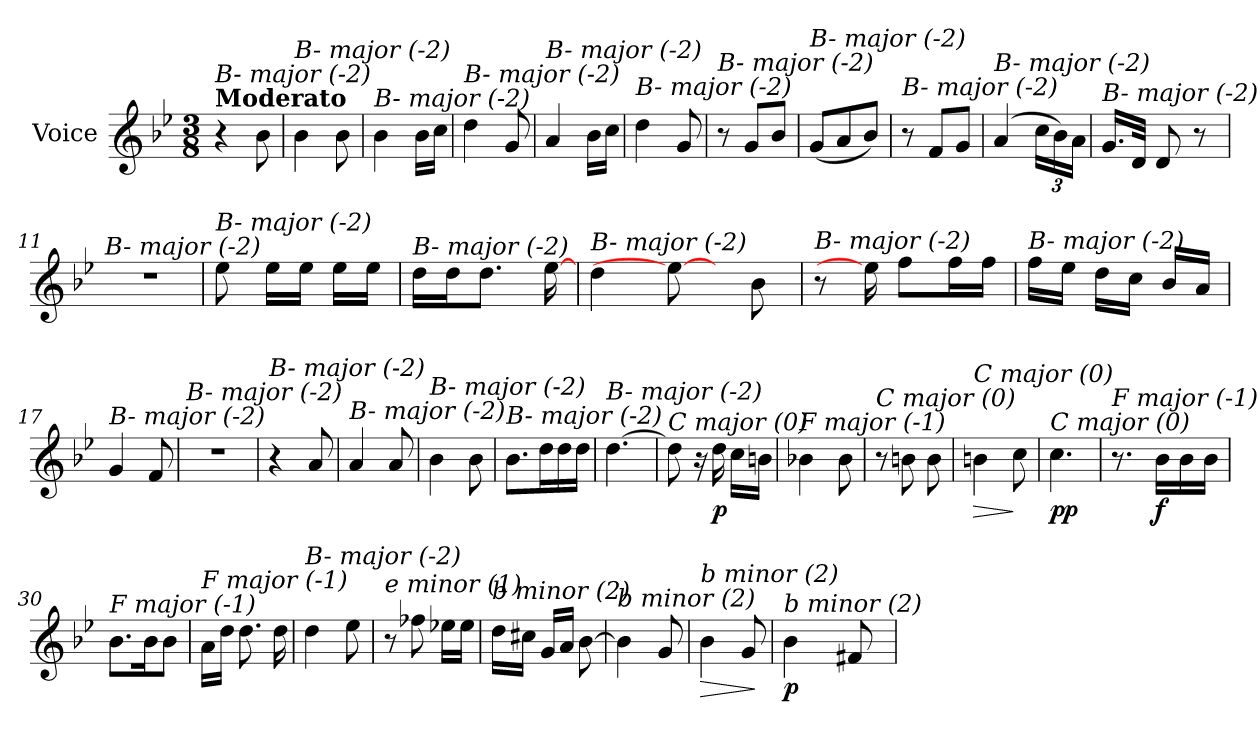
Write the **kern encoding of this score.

**kern	**dynam
*part1	*part1
*staff1	*staff1
*I"Voice	*
*clefG2	*
*k[b-e-]	*
*B-:	*
*M3/8	*
=	=
!LO:TX:a:B:t=Moderato	!
!LO:TX:i:t=B- major (-2)	!
4r	.
8b-\	.
=1	=1
!LO:TX:i:t=B- major (-2)	!
4b-\	.
8b-\	.
=2	=2
!LO:TX:i:t=B- major (-2)	!
4b-\	.
16b-\LL	.
16cc\JJ	.
=3	=3
!LO:TX:i:t=B- major (-2)	!
4dd\	.
8g/	.
=4	=4
!LO:TX:i:t=B- major (-2)	!
4a/	.
16b-\LL	.
16cc\JJ	.
=5	=5
!LO:TX:i:t=B- major (-2)	!
4dd\	.
8g/	.
=6	=6
!LO:TX:i:t=B- major (-2)	!
8r	.
8g/L	.
8b-/J	.
=7	=7
!LO:TX:i:t=B- major (-2)	!
(>8g/L	.
8a/	.
8b-/J)	.
!!LO:LB:g=z
=8	=8
!LO:TX:i:t=B- major (-2)	!
8r	.
8f/L	.
8g/J	.
=9	=9
!LO:TX:i:t=B- major (-2)	!
(4a/	.
24cc\LL	.
24b-\)	.
24a\JJ	.
=10	=10
!LO:TX:i:t=B- major (-2)	!
16.g/LL	.
32d/JJk	.
8d/	.
8r	.
=11	=11
!LO:TX:i:t=B- major (-2)	!
4.r	.
=12	=12
!LO:TX:i:t=B- major (-2)	!
8ee-\	.
16ee-\LL	.
16ee-\JJ	.
16ee-\LL	.
16ee-\JJ	.
=13	=13
!LO:TX:i:t=B- major (-2)	!
16dd\LL	.
16dd\J	.
8.dd\J	.
[16ee-\	.
=14	=14
!LO:TX:i:t=B- major (-2)	!
4dd\	.
8ee-\_	.
16ryy	.
8b-\	.
=15	=15
!LO:TX:i:t=B- major (-2)	!
8r	.
16ee-\]	.
8ff\L	.
16ff\L	.
16ff\JJ	.
!!LO:LB:g=z
=16	=16
!LO:TX:i:t=B- major (-2)	!
16ff\LL	.
16ee-\JJ	.
16dd\LL	.
16cc\JJ	.
16b-/LL	.
16a/JJ	.
=17	=17
!LO:TX:i:t=B- major (-2)	!
4g/	.
8f/	.
=18	=18
!LO:TX:i:t=B- major (-2)	!
4.r	.
=19	=19
!LO:TX:i:t=B- major (-2)	!
4r	.
8a/	.
=20	=20
!LO:TX:i:t=B- major (-2)	!
4a/	.
8a/	.
=21	=21
!LO:TX:i:t=B- major (-2)	!
4b-\	.
8b-\	.
=22	=22
!LO:TX:i:t=B- major (-2)	!
8.b-\L	.
16dd\L	.
16dd\	.
16dd\JJ	.
!!LO:LB:g=z
=23	=23
!LO:TX:i:t=B- major (-2)	!
[4.dd\	.
=24	=24
!LO:TX:i:t=C major (0)	!
8dd\]	.
16r	.
!	!LO:DY:b
16dd\	p
16cc\LL	.
16bn\JJ	.
=25	=25
!LO:TX:i:t=F major (-1)	!
4b-X\	.
8b-\	.
=26	=26
!LO:TX:i:t=C major (0)	!
8r	.
8bn\	.
8b\	.
=27	=27
!LO:TX:i:t=C major (0)	!
!	!LO:HP:b
4bn\	>
8cc\	]
=28	=28
!LO:TX:i:t=C major (0)	!
!	!LO:DY:b
4.cc\	pp
=29	=29
!LO:TX:i:t=F major (-1)	!
8.r	.
!	!LO:DY:b
16b-\LL	f
16b-\	.
16b-\JJ	.
=30	=30
!LO:TX:i:t=F major (-1)	!
8.b-\L	.
16b-\k	.
8b-\J	.
!!LO:LB:g=z
=31	=31
!LO:TX:i:t=F major (-1)	!
16a\LL	.
16dd\JJ	.
8.dd\	.
16dd\	.
=32	=32
!LO:TX:i:t=B- major (-2)	!
4dd\	.
8ee-\	.
=33	=33
!LO:TX:i:t=e minor (1)	!
8r	.
8ff-Xi\	.
16ee-X\LL	.
16ee-\JJ	.
=34	=34
!LO:TX:i:t=b minor (2)	!
16dd\LL	.
16cc#X\JJ	.
16g/LL	.
16a/JJ	.
[8b-\	.
=35	=35
!LO:TX:i:t=b minor (2)	!
4b-\]	.
8g/	.
=36	=36
!LO:TX:i:t=b minor (2)	!
!	!LO:HP:b
4b-\	>
8g/	.
.	]
=37	=37
!LO:TX:i:t=b minor (2)	!
!	!LO:DY:b
4b-\	p
8f#X/	.
=	=
*-	*-
